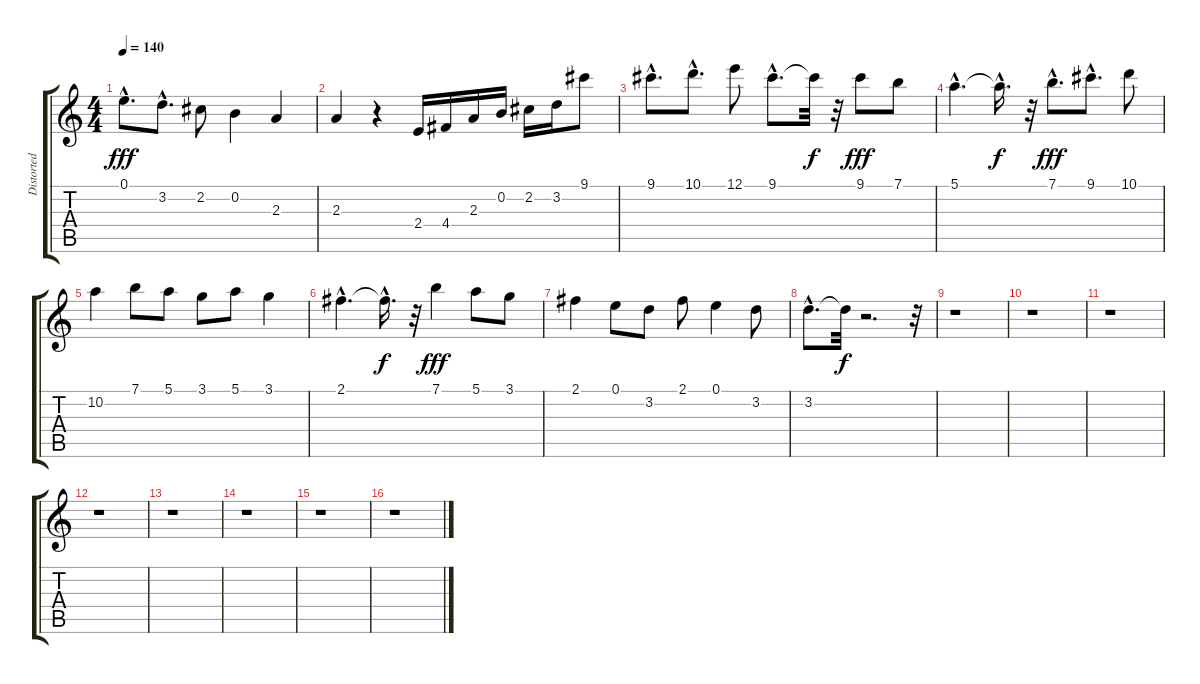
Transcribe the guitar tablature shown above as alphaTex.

\track ("Distorted Guitar" "Distorted ") {instrument distortionguitar}
\staff {score tabs}
\tuning (E4 B3 G3 D3 A2 E2) {hide}
\ts (4 4)
\tempo 140
\clef g2
\ks c
0.1{hac}.8{d dy fff} 3.2{hac}.8{d} 2.2.8 0.2.4 2.3.4 |
2.3.4 r.4 2.4.16 4.4.16 2.3.16 0.2.16 2.2.16 3.2.16 9.1.8 |
9.1{hac}.8{d} 10.1{hac}.8{d} 12.1.8 9.1{hac}.8{d} 9.1{t}.32{dy f} r.32 9.1.8{dy fff} 7.1.8 |
5.1{hac}.4{d} 5.1{hac t}.16{d dy f} r.32 7.1{hac}.8{d dy fff} 9.1{hac}.8{d} 10.1.8 |
10.2.4 7.1.8 5.1.8 3.1.8 5.1.8 3.1.4 |
2.1{hac}.4{d} 2.1{hac t}.16{d dy f} r.32 7.1.4{dy fff} 5.1.8 3.1.8 |
2.1.4 0.1.8 3.2.8 2.1.8 0.1.4 3.2.8 |
3.2{hac}.8{d} 3.2{t}.32{dy f} r.2{d} r.32 |
r.1 |
r.1 |
r.1 |
r.1 |
r.1 |
r.1 |
r.1 |
r.1
